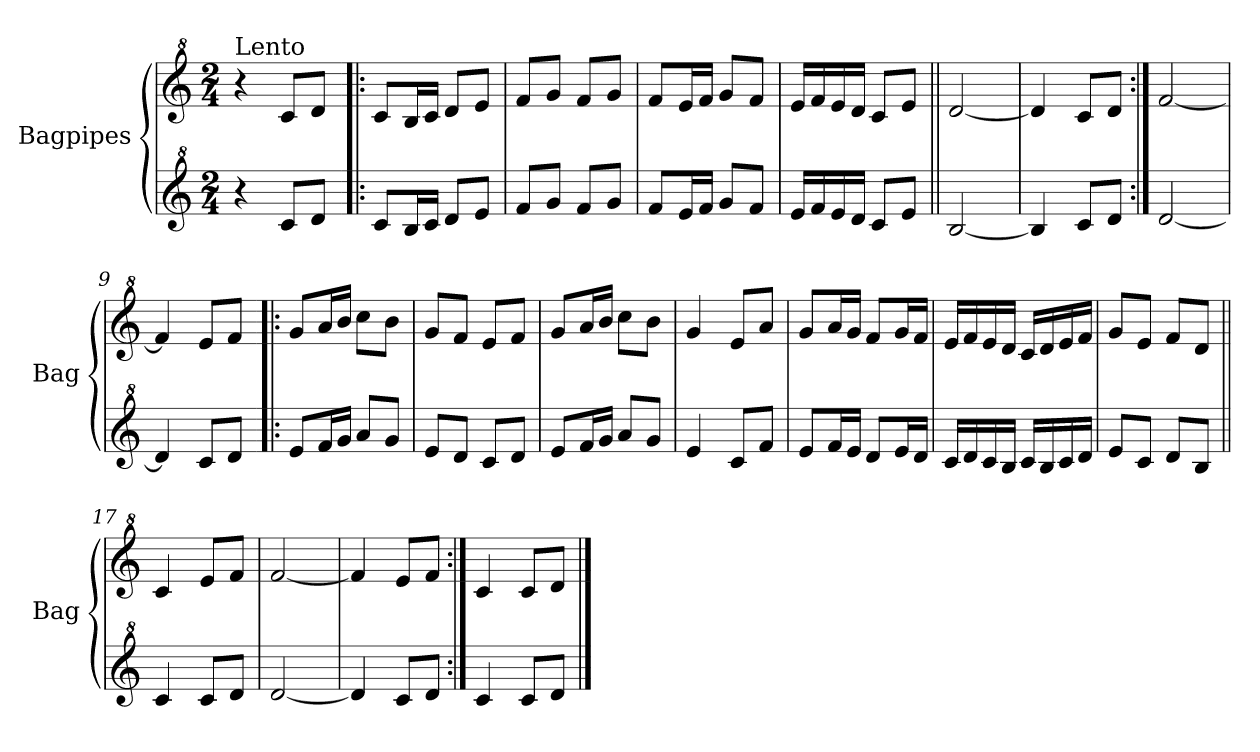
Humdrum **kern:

**kern	**kern
*part2	*part1
*staff2	*staff1
*I"Bagpipes	*I"Bagpipes
*I'Bag	*I'Bag
*clefG^2	*clefG^2
*k[]	*k[]
*C:	*C:
*M2/4	*M2/4
=1	=1
!	!LO:TX:a:t=Lento
4r	4r
8cc/L	8cc/L
8dd/J	8dd/J
=2!|:	=2!|:
8cc/L	8cc/L
16b/L	16b/L
16cc/JJ	16cc/JJ
8dd/L	8dd/L
8ee/J	8ee/J
=3	=3
8ff/L	8ff/L
8gg/J	8gg/J
8ff/L	8ff/L
8gg/J	8gg/J
=4	=4
8ff/L	8ff/L
16ee/L	16ee/L
16ff/JJ	16ff/JJ
8gg/L	8gg/L
8ff/J	8ff/J
=5	=5
16ee/LL	16ee/LL
16ff/	16ff/
16ee/	16ee/
16dd/JJ	16dd/JJ
8cc/L	8cc/L
8ee/J	8ee/J
=6||	=6||
[2b/	[2dd/
=7	=7
4b/]	4dd/]
8cc/L	8cc/L
8dd/J	8dd/J
=8:|!	=8:|!
[2dd/	[2ff/
=9	=9
4dd/]	4ff/]
8cc/L	8ee/L
8dd/J	8ff/J
=10!|:	=10!|:
8ee/L	8gg/L
16ff/L	16aa/L
16gg/JJ	16bb/JJ
8aa/L	8ccc\L
8gg/J	8bb\J
!!LO:LB:g=z
=11	=11
8ee/L	8gg/L
8dd/J	8ff/J
8cc/L	8ee/L
8dd/J	8ff/J
=12	=12
8ee/L	8gg/L
16ff/L	16aa/L
16gg/JJ	16bb/JJ
8aa/L	8ccc\L
8gg/J	8bb\J
=13	=13
4ee/	4gg/
8cc/L	8ee/L
8ff/J	8aa/J
=14	=14
8ee/L	8gg/L
16ff/L	16aa/L
16ee/JJ	16gg/JJ
8dd/L	8ff/L
16ee/L	16gg/L
16dd/JJ	16ff/JJ
=15	=15
16cc/LL	16ee/LL
16dd/	16ff/
16cc/	16ee/
16b/JJ	16dd/JJ
16cc/LL	16cc/LL
16b/	16dd/
16cc/	16ee/
16dd/JJ	16ff/JJ
=16	=16
8ee/L	8gg/L
8cc/J	8ee/J
8dd/L	8ff/L
8b/J	8dd/J
=17||	=17||
4cc/	4cc/
8cc/L	8ee/L
8dd/J	8ff/J
=18	=18
[2dd/	[2ff/
=19	=19
4dd/]	4ff/]
8cc/L	8ee/L
8dd/J	8ff/J
=20:|!	=20:|!
4cc/	4cc/
8cc/L	8cc/L
8dd/J	8dd/J
==	==
*-	*-
